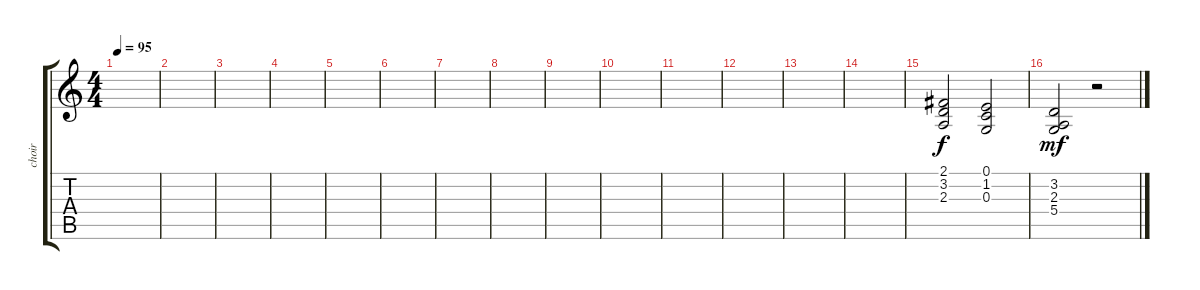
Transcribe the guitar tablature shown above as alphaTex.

\track ("choir" "choir") {instrument choiraahs}
\staff {score tabs}
\tuning (E4 B3 G3 D3 A2 E2) {hide}
\ts (4 4)
\tempo 95
\clef g2
\ks c
|
|
|
|
|
|
|
|
|
|
|
|
|
|
(2.1 3.2 2.3).2{dy f} (0.1 1.2 0.3).2 |
(3.2 2.3 5.4).2{dy mf} r.2
